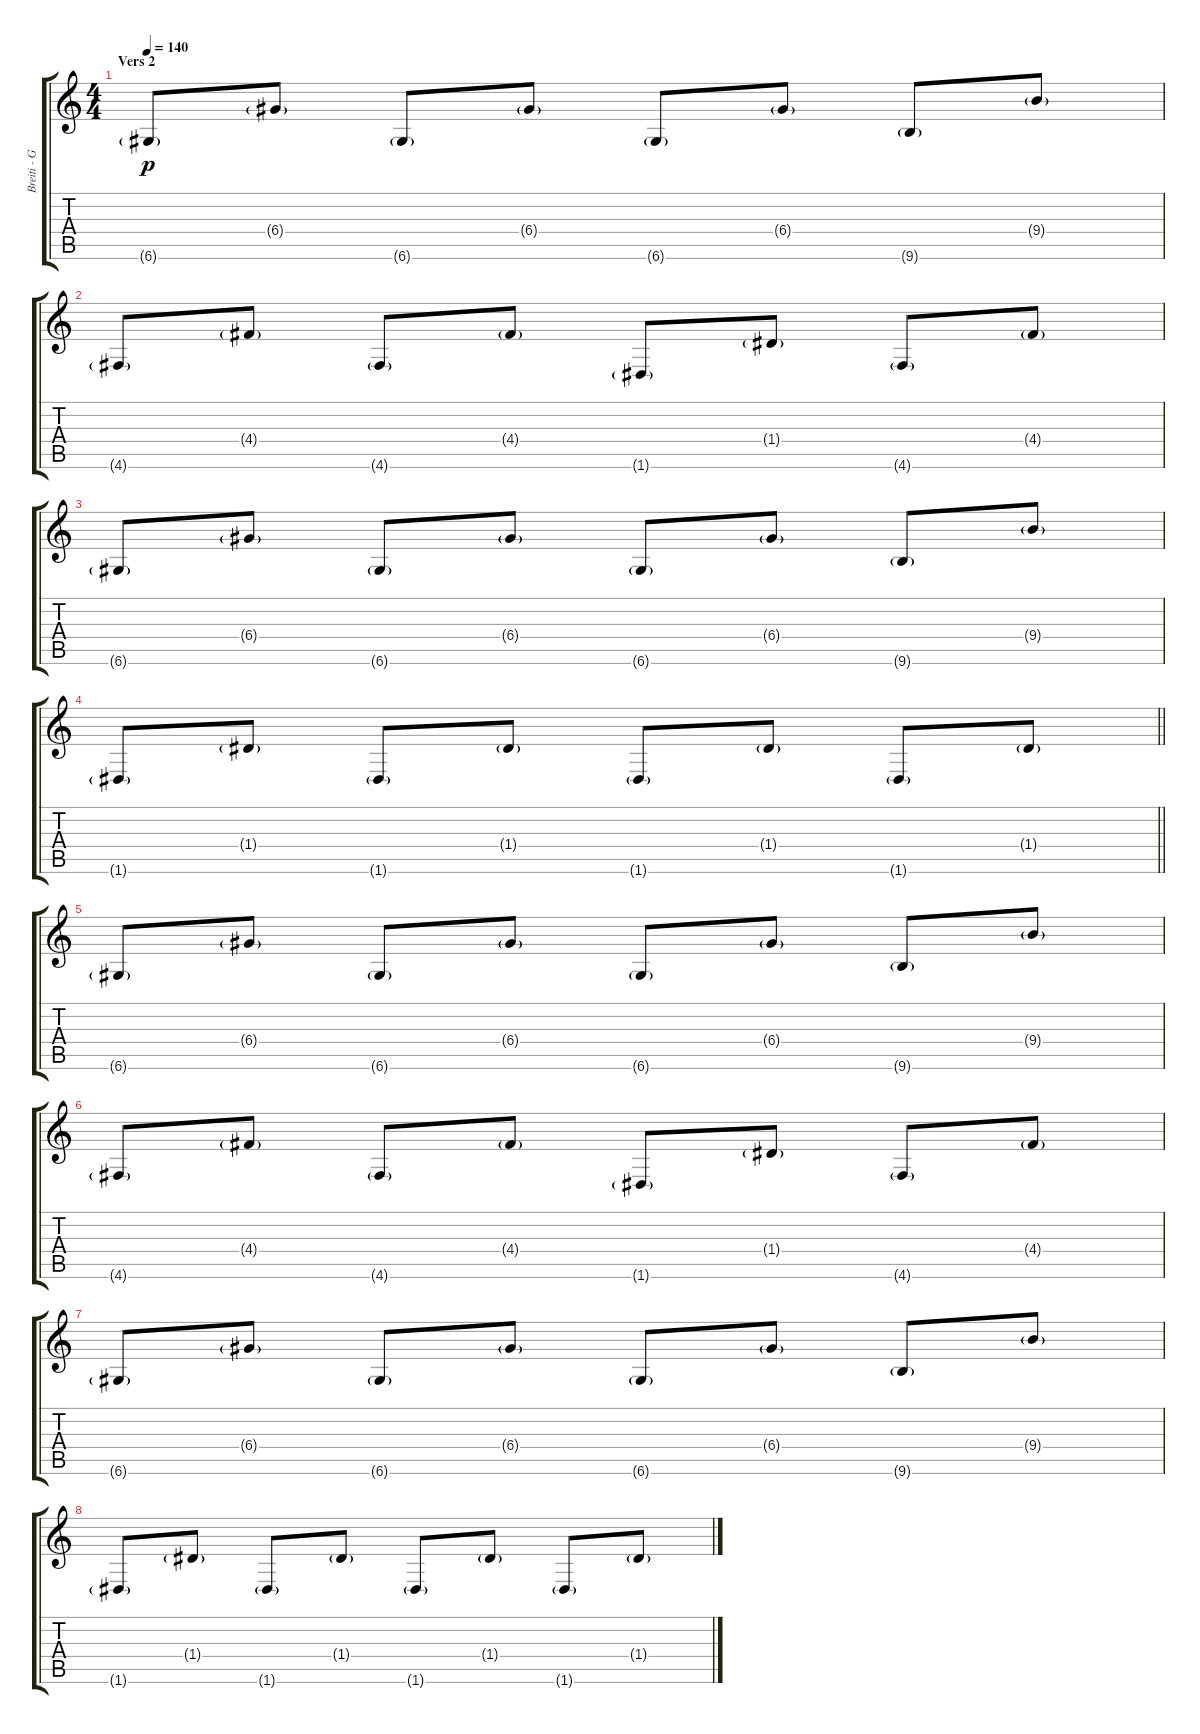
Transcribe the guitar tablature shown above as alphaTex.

\track ("Breiti - Guitar" "Breiti - G") {instrument overdrivenguitar}
\staff {score tabs}
\tuning (E4 B3 G3 D3 A2 D2) {hide}
\ts (4 4)
\section ("" "Vers 2")
\tempo 140
\clef g2
\ks c
6.6{g}.8{dy p} 6.4{g}.8 6.6{g}.8 6.4{g}.8 6.6{g}.8 6.4{g}.8 9.6{g}.8 9.4{g}.8 |
4.6{g}.8 4.4{g}.8 4.6{g}.8 4.4{g}.8 1.6{g}.8 1.4{g}.8 4.6{g}.8 4.4{g}.8 |
6.6{g}.8 6.4{g}.8 6.6{g}.8 6.4{g}.8 6.6{g}.8 6.4{g}.8 9.6{g}.8 9.4{g}.8 |
\barLineRight lightlight
1.6{g}.8 1.4{g}.8 1.6{g}.8 1.4{g}.8 1.6{g}.8 1.4{g}.8 1.6{g}.8 1.4{g}.8 |
6.6{g}.8 6.4{g}.8 6.6{g}.8 6.4{g}.8 6.6{g}.8 6.4{g}.8 9.6{g}.8 9.4{g}.8 |
4.6{g}.8 4.4{g}.8 4.6{g}.8 4.4{g}.8 1.6{g}.8 1.4{g}.8 4.6{g}.8 4.4{g}.8 |
6.6{g}.8 6.4{g}.8 6.6{g}.8 6.4{g}.8 6.6{g}.8 6.4{g}.8 9.6{g}.8 9.4{g}.8 |
1.6{g}.8 1.4{g}.8 1.6{g}.8 1.4{g}.8 1.6{g}.8 1.4{g}.8 1.6{g}.8 1.4{g}.8
